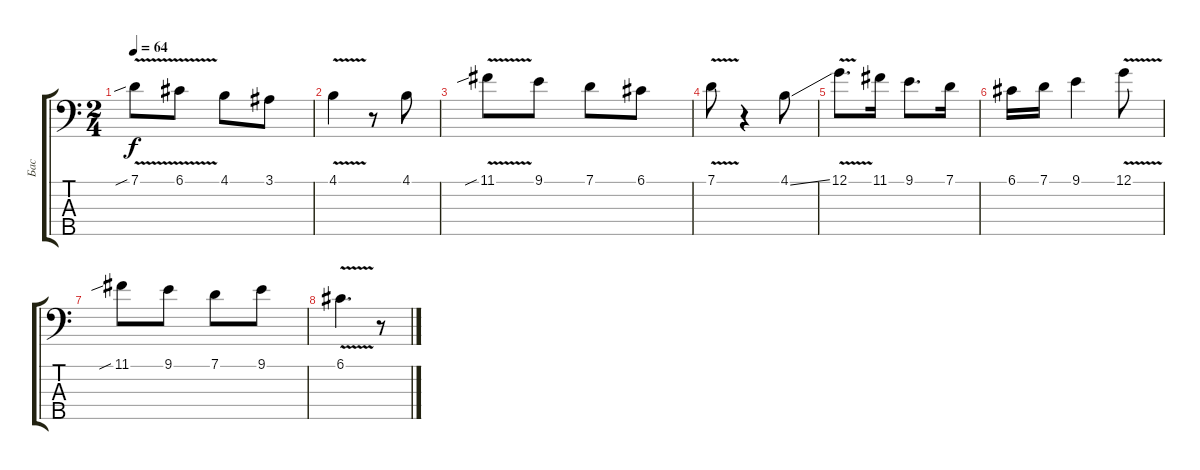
\track ("Бас" "Бас") {instrument electricbassfinger}
\staff {score tabs}
\tuning (G2 D2 A1 E1 B0) {hide}
\ts (2 4)
\tempo 64
\clef f4
\ks c
7.1{v sib}.8{dy f} 6.1{v}.8 4.1.8 3.1.8 |
4.1{v}.4 r.8 4.1.8 |
11.1{v sib}.8 9.1.8 7.1.8 6.1.8 |
7.1{v}.8 r.4 4.1{ss}.8 |
12.1{v}.8{d} 11.1.16 9.1.8{d} 7.1.16 |
6.1.16 7.1.16 9.1.4 12.1{v}.8 |
11.1{sib}.8 9.1.8 7.1.8 9.1.8 |
6.1{v}.4{d} r.8
